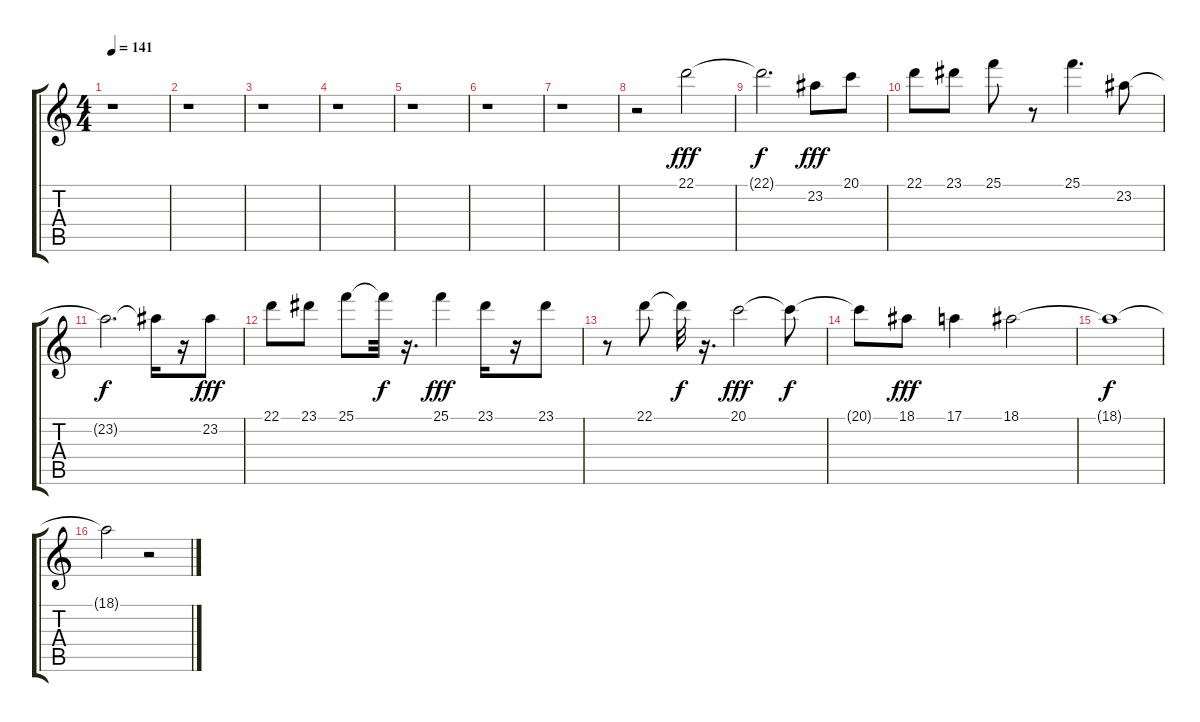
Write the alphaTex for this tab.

\track "" {instrument churchorgan}
\staff {score tabs}
\tuning (E4 B3 G3 D3 A2 E2) {hide}
\ts (4 4)
\tempo 141
\clef g2
\ks c
r.1{dy fff} |
r.1 |
r.1 |
r.1 |
r.1 |
r.1 |
r.1 |
r.2 22.1.2 |
22.1{t}.2{d dy f} 23.2.8{dy fff} 20.1.8 |
22.1.8 23.1.8 25.1.8 r.8 25.1.4{d} 23.2.8 |
23.2{t}.2{d dy f} 23.2{t}.16 r.16 23.2.8{dy fff} |
22.1.8 23.1.8 25.1.8 25.1{t}.32{dy f} r.16{d} 25.1.4{dy fff} 23.1.16 r.16 23.1.8 |
r.8 22.1.8 22.1{t}.32{dy f} r.16{d} 20.1.2{dy fff} 20.1{t}.8{dy f} |
20.1{t}.8 18.1.8{dy fff} 17.1.4 18.1.2 |
18.1{t}.1{dy f} |
18.1{t}.2 r.2
